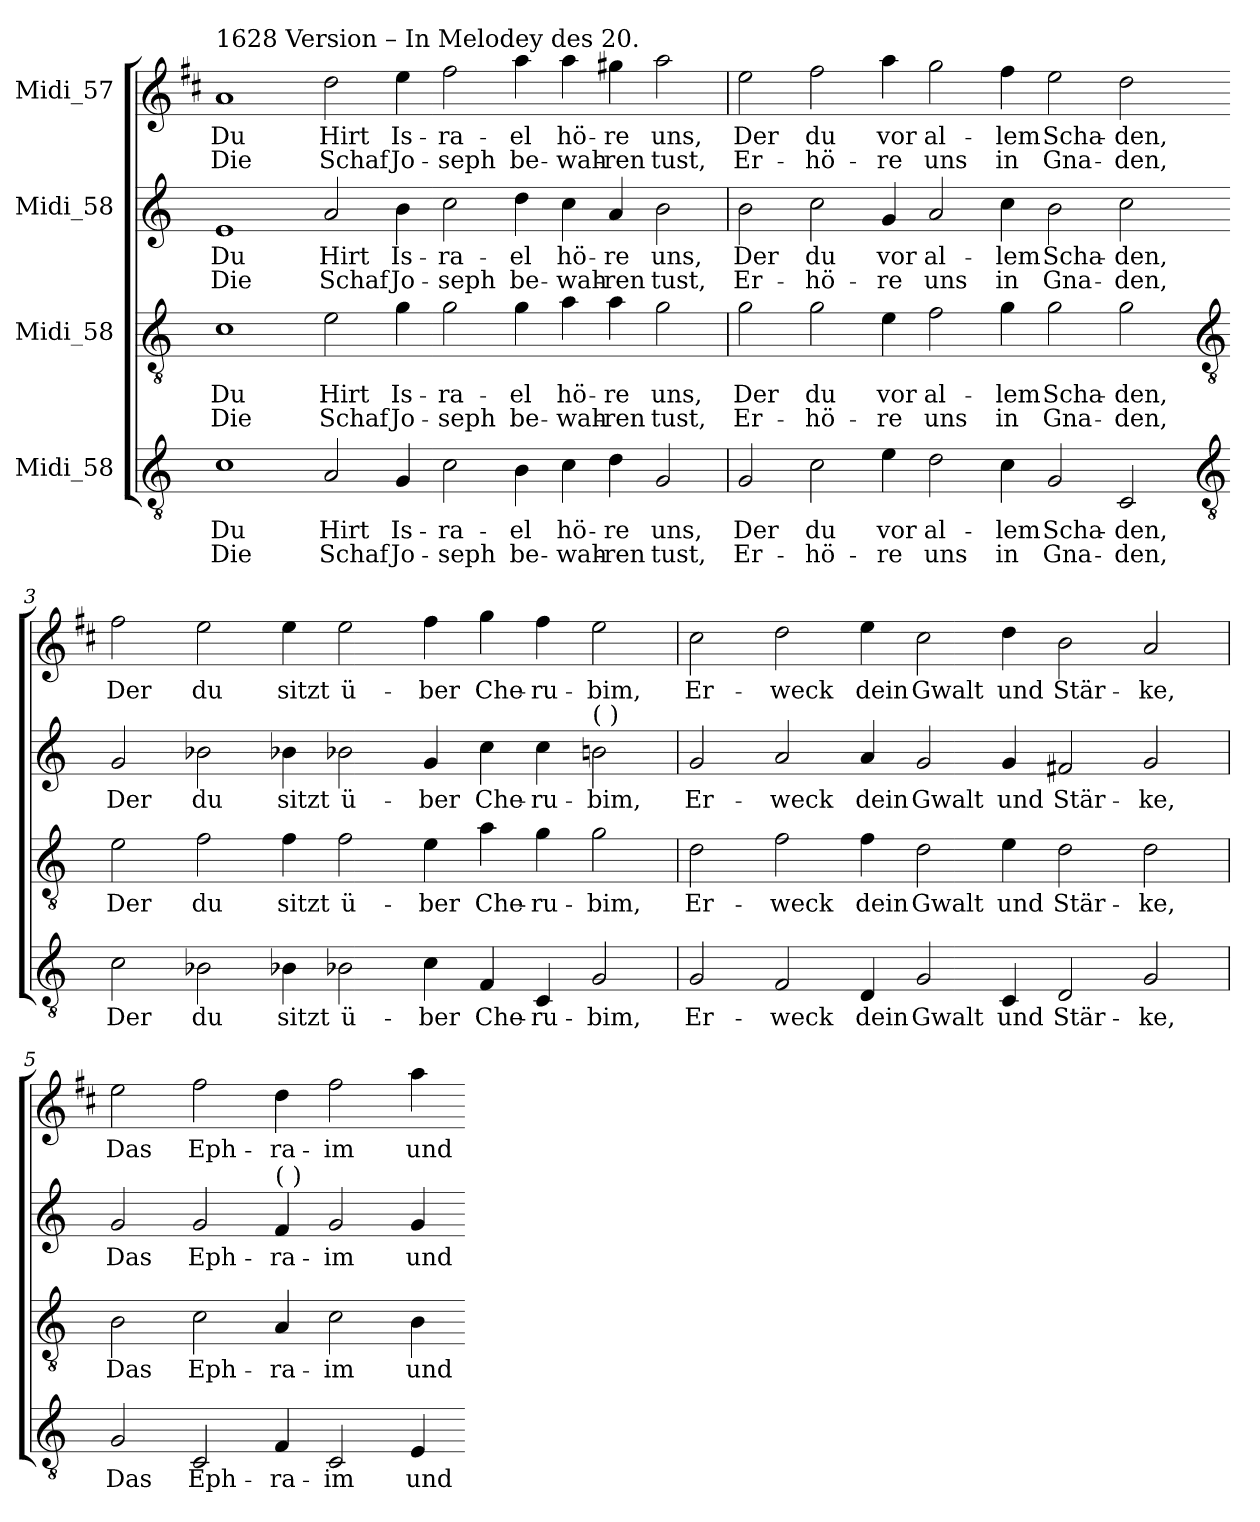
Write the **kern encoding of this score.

**kern	**text	**text	**kern	**text	**text	**kern	**text	**text	**kern	**text	**text
*part4	*part4	*part4	*part3	*part3	*part3	*part2	*part2	*part2	*part1	*part1	*part1
*staff4	*staff4	*staff4	*staff3	*staff3	*staff3	*staff2	*staff2	*staff2	*staff1	*staff1	*staff1
*I"Midi_58	*	*	*I"Midi_58	*	*	*I"Midi_58	*	*	*I"Midi_57	*	*
*clefGv2	*	*	*clefGv2	*	*	*clefG2	*	*	*clefG2	*	*
*	*	*	*	*	*	*	*	*	*ITrd1c2	*	*
*k[]	*	*	*k[]	*	*	*k[]	*	*	*k[]	*	*
*C:	*	*	*C:	*	*	*C:	*	*	*C:	*	*
=1	=1	=1	=1	=1	=1	=1	=1	=1	=1	=1	=1
!	!	!	!	!	!	!	!	!	!LO:TX:a:t=1628 Version – In Melodey des 20.	!	!
!	!LO:LY:b	!LO:LY:b	!	!LO:LY:b	!LO:LY:b	!	!LO:LY:b	!LO:LY:b	!	!LO:LY:b	!LO:LY:b
1c	Du	Die	1c	Du	Die	1e	Du	Die	1g	Du	Die
!	!LO:LY:b	!LO:LY:b	!	!LO:LY:b	!LO:LY:b	!	!LO:LY:b	!LO:LY:b	!	!LO:LY:b	!LO:LY:b
2A	Hirt	Schaf	2e	Hirt	Schaf	2a	Hirt	Schaf	2cc	Hirt	Schaf
!	!LO:LY:b	!LO:LY:b	!	!LO:LY:b	!LO:LY:b	!	!LO:LY:b	!LO:LY:b	!	!LO:LY:b	!LO:LY:b
4G	Is-	-Jo-	4g	Is-	-Jo-	4b	Is-	-Jo-	4dd	Is-	-Jo-
!	!LO:LY:b	!LO:LY:b	!	!LO:LY:b	!LO:LY:b	!	!LO:LY:b	!LO:LY:b	!	!LO:LY:b	!LO:LY:b
2c	-ra-	-seph	2g	-ra-	-seph	2cc	-ra-	-seph	2ee	-ra-	-seph
!	!LO:LY:b	!LO:LY:b	!	!LO:LY:b	!LO:LY:b	!	!LO:LY:b	!LO:LY:b	!	!LO:LY:b	!LO:LY:b
4B	el	be-	4g	el	be-	4dd	el	be-	4gg	el	be-
!	!LO:LY:b	!LO:LY:b	!	!LO:LY:b	!LO:LY:b	!	!LO:LY:b	!LO:LY:b	!	!LO:LY:b	!LO:LY:b
4c	-hö-	-wah-	4a	-hö-	-wah-	4cc	-hö-	-wah-	4gg	-hö-	-wah-
!	!LO:LY:b	!LO:LY:b	!	!LO:LY:b	!LO:LY:b	!	!LO:LY:b	!LO:LY:b	!	!LO:LY:b	!LO:LY:b
4d	-re	ren	4a	-re	ren	4a	-re	ren	4ff#X	-re	ren
!	!LO:LY:b	!LO:LY:b	!	!LO:LY:b	!LO:LY:b	!	!LO:LY:b	!LO:LY:b	!	!LO:LY:b	!LO:LY:b
2G	uns,	tust,	2g	uns,	tust,	2b	uns,	tust,	2gg	uns,	tust,
=2	=2	=2	=2	=2	=2	=2	=2	=2	=2	=2	=2
!	!LO:LY:b	!LO:LY:b	!	!LO:LY:b	!LO:LY:b	!	!LO:LY:b	!LO:LY:b	!	!LO:LY:b	!LO:LY:b
2G	Der	Er-	2g	Der	Er-	2b	Der	Er-	2dd	Der	Er-
!	!LO:LY:b	!LO:LY:b	!	!LO:LY:b	!LO:LY:b	!	!LO:LY:b	!LO:LY:b	!	!LO:LY:b	!LO:LY:b
2c	-du	hö-	2g	-du	hö-	2cc	-du	hö-	2ee	-du	hö-
!	!LO:LY:b	!LO:LY:b	!	!LO:LY:b	!LO:LY:b	!	!LO:LY:b	!LO:LY:b	!	!LO:LY:b	!LO:LY:b
4e	-vor	re	4e	-vor	re	4g	-vor	re	4gg	-vor	re
!	!LO:LY:b	!LO:LY:b	!	!LO:LY:b	!LO:LY:b	!	!LO:LY:b	!LO:LY:b	!	!LO:LY:b	!LO:LY:b
2d	al-	-uns	2f	al-	-uns	2a	al-	-uns	2ff	al-	-uns
!	!LO:LY:b	!LO:LY:b	!	!LO:LY:b	!LO:LY:b	!	!LO:LY:b	!LO:LY:b	!	!LO:LY:b	!LO:LY:b
4c	lem	in	4g	lem	in	4cc	lem	in	4ee	lem	in
!	!LO:LY:b	!LO:LY:b	!	!LO:LY:b	!LO:LY:b	!	!LO:LY:b	!LO:LY:b	!	!LO:LY:b	!LO:LY:b
2G	Scha-	-Gna-	2g	Scha-	-Gna-	2b	Scha-	-Gna-	2dd	Scha-	-Gna-
!	!LO:LY:b	!LO:LY:b	!	!LO:LY:b	!LO:LY:b	!	!LO:LY:b	!LO:LY:b	!	!LO:LY:b	!LO:LY:b
2C	-den,	den,	2g	-den,	den,	2cc	-den,	den,	2cc	-den,	den,
!!LO:LB:g=z
=3-	=3-	=3-	=3-	=3-	=3-	=3-	=3-	=3-	=3-	=3-	=3-
*clefGv2	*	*	*clefGv2	*	*	*	*	*	*	*	*
!	!LO:LY:b	!	!	!LO:LY:b	!	!	!LO:LY:b	!	!	!LO:LY:b	!
2c	Der	.	2e	Der	.	2g	Der	.	2ee	Der	.
!	!LO:LY:b	!	!	!LO:LY:b	!	!	!LO:LY:b	!	!	!LO:LY:b	!
2B-X	du	.	2f	du	.	2b-X	du	.	2dd	du	.
!	!LO:LY:b	!	!	!LO:LY:b	!	!	!LO:LY:b	!	!	!LO:LY:b	!
4B-X	sitzt	.	4f	sitzt	.	4b-X	sitzt	.	4dd	sitzt	.
!	!LO:LY:b	!	!	!LO:LY:b	!	!	!LO:LY:b	!	!	!LO:LY:b	!
2B-X	ü-	.	2f	ü-	.	2b-X	ü-	.	2dd	ü-	.
!	!LO:LY:b	!	!	!LO:LY:b	!	!	!LO:LY:b	!	!	!LO:LY:b	!
4c	-ber	.	4e	-ber	.	4g	-ber	.	4ee	-ber	.
!	!LO:LY:b	!	!	!LO:LY:b	!	!	!LO:LY:b	!	!	!LO:LY:b	!
4F	Che-	.	4a	Che-	.	4cc	Che-	.	4ff	Che-	.
!	!LO:LY:b	!	!	!LO:LY:b	!	!	!LO:LY:b	!	!	!LO:LY:b	!
4C	-ru-	.	4g	-ru-	.	4cc	-ru-	.	4ee	-ru-	.
!	!	!	!	!	!	!LO:TX:a:t=(  )	!	!	!	!	!
!	!LO:LY:b	!	!	!LO:LY:b	!	!	!LO:LY:b	!	!	!LO:LY:b	!
2G	-bim,	.	2g	-bim,	.	2b	-bim,	.	2dd	-bim,	.
=4	=4	=4	=4	=4	=4	=4	=4	=4	=4	=4	=4
!	!LO:LY:b	!	!	!LO:LY:b	!	!	!LO:LY:b	!	!	!LO:LY:b	!
2G	Er-	.	2d	Er-	.	2g	Er-	.	2b	Er-	.
!	!LO:LY:b	!	!	!LO:LY:b	!	!	!LO:LY:b	!	!	!LO:LY:b	!
2F	-weck	.	2f	-weck	.	2a	-weck	.	2cc	-weck	.
!	!LO:LY:b	!	!	!LO:LY:b	!	!	!LO:LY:b	!	!	!LO:LY:b	!
4D	dein	.	4f	dein	.	4a	dein	.	4dd	dein	.
!	!LO:LY:b	!	!	!LO:LY:b	!	!	!LO:LY:b	!	!	!LO:LY:b	!
2G	Gwalt	.	2d	Gwalt	.	2g	Gwalt	.	2b	Gwalt	.
!	!LO:LY:b	!	!	!LO:LY:b	!	!	!LO:LY:b	!	!	!LO:LY:b	!
4C	und	.	4e	und	.	4g	und	.	4cc	und	.
!	!LO:LY:b	!	!	!LO:LY:b	!	!	!LO:LY:b	!	!	!LO:LY:b	!
2D	Stär-	.	2d	Stär-	.	2f#X	Stär-	.	2a	Stär-	.
!	!LO:LY:b	!	!	!LO:LY:b	!	!	!LO:LY:b	!	!	!LO:LY:b	!
2G	-ke,	.	2d	-ke,	.	2g	-ke,	.	2g	-ke,	.
=5	=5	=5	=5	=5	=5	=5	=5	=5	=5	=5	=5
!	!LO:LY:b	!	!	!LO:LY:b	!	!	!LO:LY:b	!	!	!LO:LY:b	!
2G	Das	.	2B	Das	.	2g	Das	.	2dd	Das	.
!	!LO:LY:b	!	!	!LO:LY:b	!	!	!LO:LY:b	!	!	!LO:LY:b	!
2C	Eph-	.	2c	Eph-	.	2g	Eph-	.	2ee	Eph-	.
!	!	!	!	!	!	!LO:TX:a:t=(  )	!	!	!	!	!
!	!LO:LY:b	!	!	!LO:LY:b	!	!	!LO:LY:b	!	!	!LO:LY:b	!
4F	-ra-	.	4A	-ra-	.	4f	-ra-	.	4cc	-ra-	.
!	!LO:LY:b	!	!	!LO:LY:b	!	!	!LO:LY:b	!	!	!LO:LY:b	!
2C	-im	.	2c	-im	.	2g	-im	.	2ee	-im	.
!	!LO:LY:b	!	!	!LO:LY:b	!	!	!LO:LY:b	!	!	!LO:LY:b	!
4E	und	.	4B	und	.	4g	und	.	4gg	und	.
=-	=-	=-	=-	=-	=-	=-	=-	=-	=-	=-	=-
*-	*-	*-	*-	*-	*-	*-	*-	*-	*-	*-	*-
